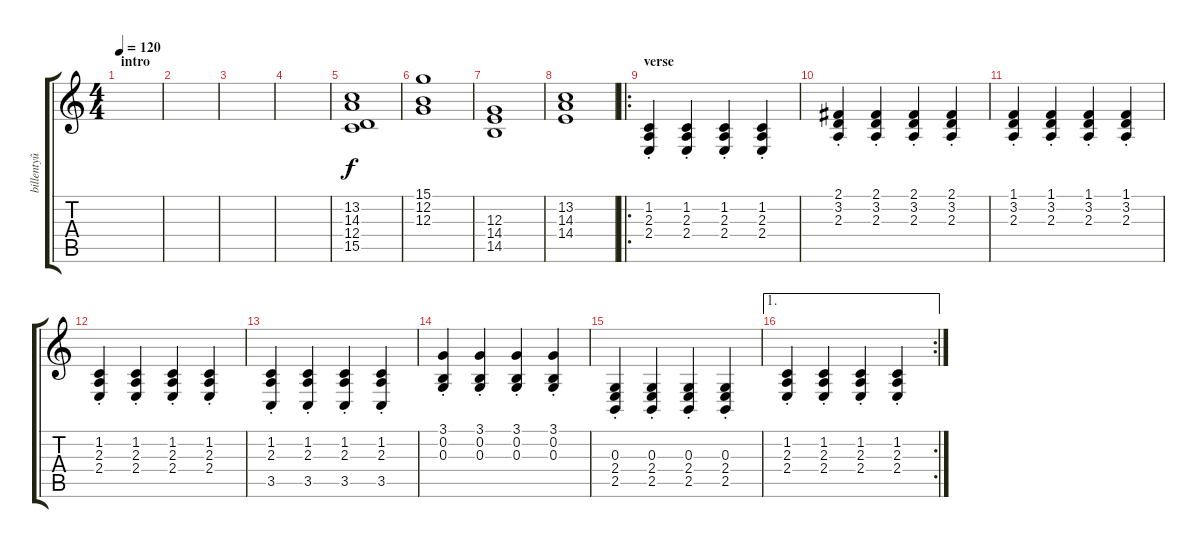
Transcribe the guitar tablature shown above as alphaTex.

\track ("billentyû II." "billentyû ") {instrument mutedtrumpet}
\staff {score tabs}
\tuning (E4 B3 G3 D3 A2 E2) {hide}
\ts (4 4)
\section ("" "intro")
\tempo 120
\clef g2
\ks c
|
|
|
|
(13.2 14.3 12.4 15.5).1 |
(15.1 12.2 12.3).1 |
(12.3 14.4 14.5).1 |
(13.2 14.3 14.4).1 |
\ro
\section ("" "verse")
(1.2{st} 2.3{st} 2.4{st}).4{volume 6 instrument acousticguitarsteel} (1.2{st} 2.3{st} 2.4{st}).4 (1.2{st} 2.3{st} 2.4{st}).4 (1.2{st} 2.3{st} 2.4{st}).4 |
(2.1{st} 3.2{st} 2.3{st}).4 (2.1{st} 3.2{st} 2.3{st}).4 (2.1{st} 3.2{st} 2.3{st}).4 (2.1{st} 3.2{st} 2.3{st}).4 |
(1.1{st} 3.2{st} 2.3{st}).4 (1.1{st} 3.2{st} 2.3{st}).4 (1.1{st} 3.2{st} 2.3{st}).4 (1.1{st} 3.2{st} 2.3{st}).4 |
(1.2{st} 2.3{st} 2.4{st}).4 (1.2{st} 2.3{st} 2.4{st}).4 (1.2{st} 2.3{st} 2.4{st}).4 (1.2{st} 2.3{st} 2.4{st}).4 |
(1.2{st} 2.3{st} 3.5{st}).4 (1.2{st} 2.3{st} 3.5{st}).4 (1.2{st} 2.3{st} 3.5{st}).4 (1.2{st} 2.3{st} 3.5{st}).4 |
(3.1{st} 0.2{st} 0.3{st}).4 (3.1{st} 0.2{st} 0.3{st}).4 (3.1{st} 0.2{st} 0.3{st}).4 (3.1{st} 0.2{st} 0.3{st}).4 |
(0.3{st} 2.4{st} 2.5{st}).4 (0.3{st} 2.4 2.5{st}).4 (0.3{st} 2.4{st} 2.5{st}).4 (0.3{st} 2.4{st} 2.5{st}).4 |
\ae 1
\rc 2
(1.2{st} 2.3{st} 2.4{st}).4 (1.2{st} 2.3{st} 2.4{st}).4 (1.2{st} 2.3{st} 2.4{st}).4 (1.2{st} 2.3{st} 2.4{st}).4
